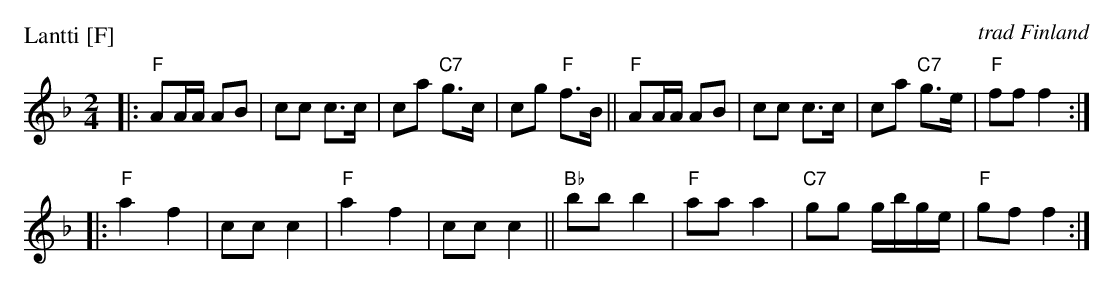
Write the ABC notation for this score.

X:1
P: Lantti [F]
O: trad Finland
M: 2/4
L: 1/16
K: F
|: "F"A2AA A2B2 | c2c2 c3c | c2a2 "C7"g3c | c2g2 "F"f3B \
|| "F"A2AA A2B2 | c2c2 c3c | c2a2 "C7"g3e | "F"f2f2 f4 :|
|: "F"a4 f4 | c2c2 c4 | "F"a4 f4 | c2c2 c4 \
|| "Bb"b2b2 b4 | "F"a2a2 a4 | "C7"g2g2 gbge | "F"g2f2 f4 :|
